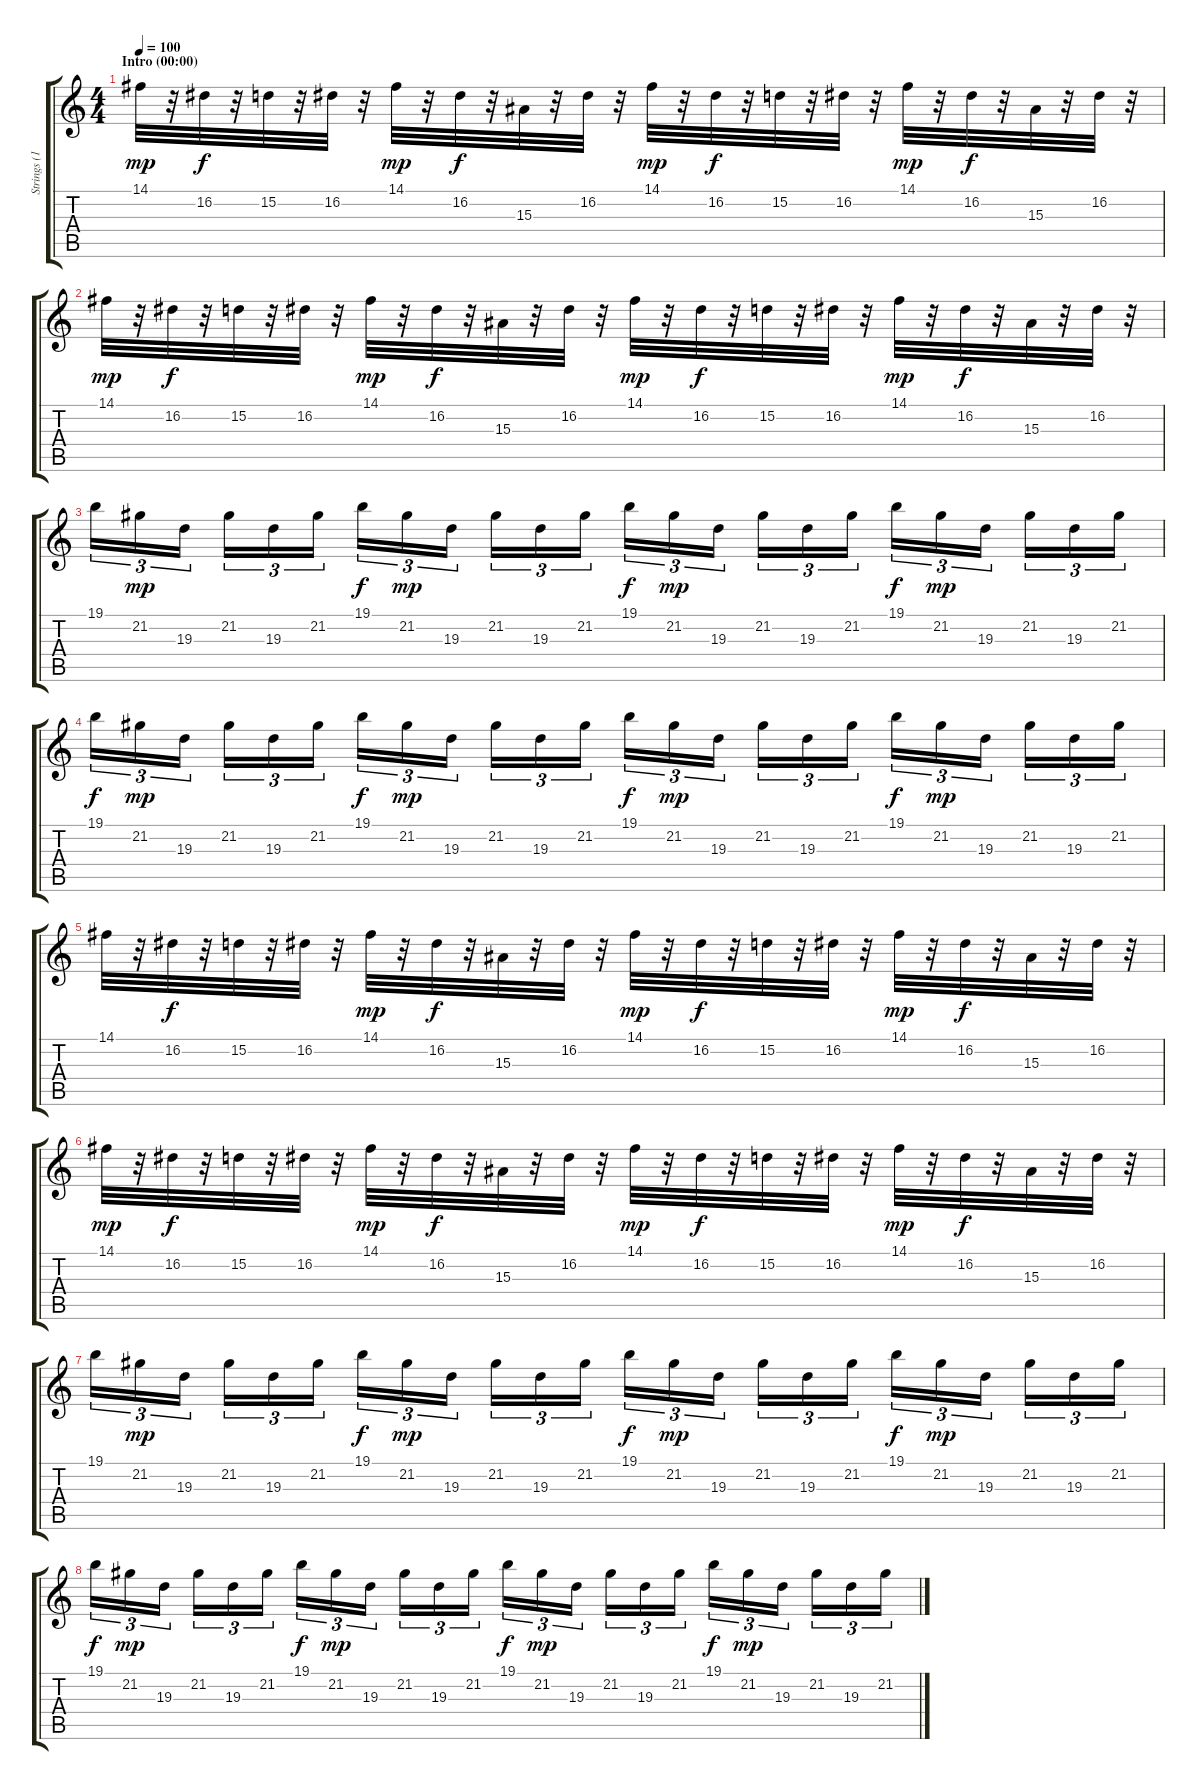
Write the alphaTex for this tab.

\track ("Strings (1)" "Strings (1") {instrument violin}
\staff {score tabs}
\tuning (E4 B3 G3 D3 A2 E2) {hide}
\ts (4 4)
\section ("" "Intro (00:00)")
\tempo 100
\clef g2
\ks c
14.1.32{dy mp instrument violin} r.32 16.2.32{dy f} r.32 15.2.32 r.32 16.2.32 r.32 14.1.32{dy mp} r.32 16.2.32{dy f} r.32 15.3.32 r.32 16.2.32 r.32 14.1.32{dy mp} r.32 16.2.32{dy f} r.32 15.2.32 r.32 16.2.32 r.32 14.1.32{dy mp} r.32 16.2.32{dy f} r.32 15.3.32 r.32 16.2.32 r.32 |
14.1.32{dy mp} r.32 16.2.32{dy f} r.32 15.2.32 r.32 16.2.32 r.32 14.1.32{dy mp} r.32 16.2.32{dy f} r.32 15.3.32 r.32 16.2.32 r.32 14.1.32{dy mp} r.32 16.2.32{dy f} r.32 15.2.32 r.32 16.2.32 r.32 14.1.32{dy mp} r.32 16.2.32{dy f} r.32 15.3.32 r.32 16.2.32 r.32 |
19.1.16{tu (3 2)} 21.2.16{tu (3 2) dy mp} 19.3.16{tu (3 2)} 21.2.16{tu (3 2)} 19.3.16{tu (3 2)} 21.2.16{tu (3 2)} 19.1.16{tu (3 2) dy f} 21.2.16{tu (3 2) dy mp} 19.3.16{tu (3 2)} 21.2.16{tu (3 2)} 19.3.16{tu (3 2)} 21.2.16{tu (3 2)} 19.1.16{tu (3 2) dy f} 21.2.16{tu (3 2) dy mp} 19.3.16{tu (3 2)} 21.2.16{tu (3 2)} 19.3.16{tu (3 2)} 21.2.16{tu (3 2)} 19.1.16{tu (3 2) dy f} 21.2.16{tu (3 2) dy mp} 19.3.16{tu (3 2)} 21.2.16{tu (3 2)} 19.3.16{tu (3 2)} 21.2.16{tu (3 2)} |
19.1.16{tu (3 2) dy f} 21.2.16{tu (3 2) dy mp} 19.3.16{tu (3 2)} 21.2.16{tu (3 2)} 19.3.16{tu (3 2)} 21.2.16{tu (3 2)} 19.1.16{tu (3 2) dy f} 21.2.16{tu (3 2) dy mp} 19.3.16{tu (3 2)} 21.2.16{tu (3 2)} 19.3.16{tu (3 2)} 21.2.16{tu (3 2)} 19.1.16{tu (3 2) dy f} 21.2.16{tu (3 2) dy mp} 19.3.16{tu (3 2)} 21.2.16{tu (3 2)} 19.3.16{tu (3 2)} 21.2.16{tu (3 2)} 19.1.16{tu (3 2) dy f} 21.2.16{tu (3 2) dy mp} 19.3.16{tu (3 2)} 21.2.16{tu (3 2)} 19.3.16{tu (3 2)} 21.2.16{tu (3 2)} |
14.1.32 r.32 16.2.32{dy f} r.32 15.2.32 r.32 16.2.32 r.32 14.1.32{dy mp} r.32 16.2.32{dy f} r.32 15.3.32 r.32 16.2.32 r.32 14.1.32{dy mp} r.32 16.2.32{dy f} r.32 15.2.32 r.32 16.2.32 r.32 14.1.32{dy mp} r.32 16.2.32{dy f} r.32 15.3.32 r.32 16.2.32 r.32 |
14.1.32{dy mp} r.32 16.2.32{dy f} r.32 15.2.32 r.32 16.2.32 r.32 14.1.32{dy mp} r.32 16.2.32{dy f} r.32 15.3.32 r.32 16.2.32 r.32 14.1.32{dy mp} r.32 16.2.32{dy f} r.32 15.2.32 r.32 16.2.32 r.32 14.1.32{dy mp} r.32 16.2.32{dy f} r.32 15.3.32 r.32 16.2.32 r.32 |
19.1.16{tu (3 2)} 21.2.16{tu (3 2) dy mp} 19.3.16{tu (3 2)} 21.2.16{tu (3 2)} 19.3.16{tu (3 2)} 21.2.16{tu (3 2)} 19.1.16{tu (3 2) dy f} 21.2.16{tu (3 2) dy mp} 19.3.16{tu (3 2)} 21.2.16{tu (3 2)} 19.3.16{tu (3 2)} 21.2.16{tu (3 2)} 19.1.16{tu (3 2) dy f} 21.2.16{tu (3 2) dy mp} 19.3.16{tu (3 2)} 21.2.16{tu (3 2)} 19.3.16{tu (3 2)} 21.2.16{tu (3 2)} 19.1.16{tu (3 2) dy f} 21.2.16{tu (3 2) dy mp} 19.3.16{tu (3 2)} 21.2.16{tu (3 2)} 19.3.16{tu (3 2)} 21.2.16{tu (3 2)} |
19.1.16{tu (3 2) dy f} 21.2.16{tu (3 2) dy mp} 19.3.16{tu (3 2)} 21.2.16{tu (3 2)} 19.3.16{tu (3 2)} 21.2.16{tu (3 2)} 19.1.16{tu (3 2) dy f} 21.2.16{tu (3 2) dy mp} 19.3.16{tu (3 2)} 21.2.16{tu (3 2)} 19.3.16{tu (3 2)} 21.2.16{tu (3 2)} 19.1.16{tu (3 2) dy f} 21.2.16{tu (3 2) dy mp} 19.3.16{tu (3 2)} 21.2.16{tu (3 2)} 19.3.16{tu (3 2)} 21.2.16{tu (3 2)} 19.1.16{tu (3 2) dy f} 21.2.16{tu (3 2) dy mp} 19.3.16{tu (3 2)} 21.2.16{tu (3 2)} 19.3.16{tu (3 2)} 21.2.16{tu (3 2)}
